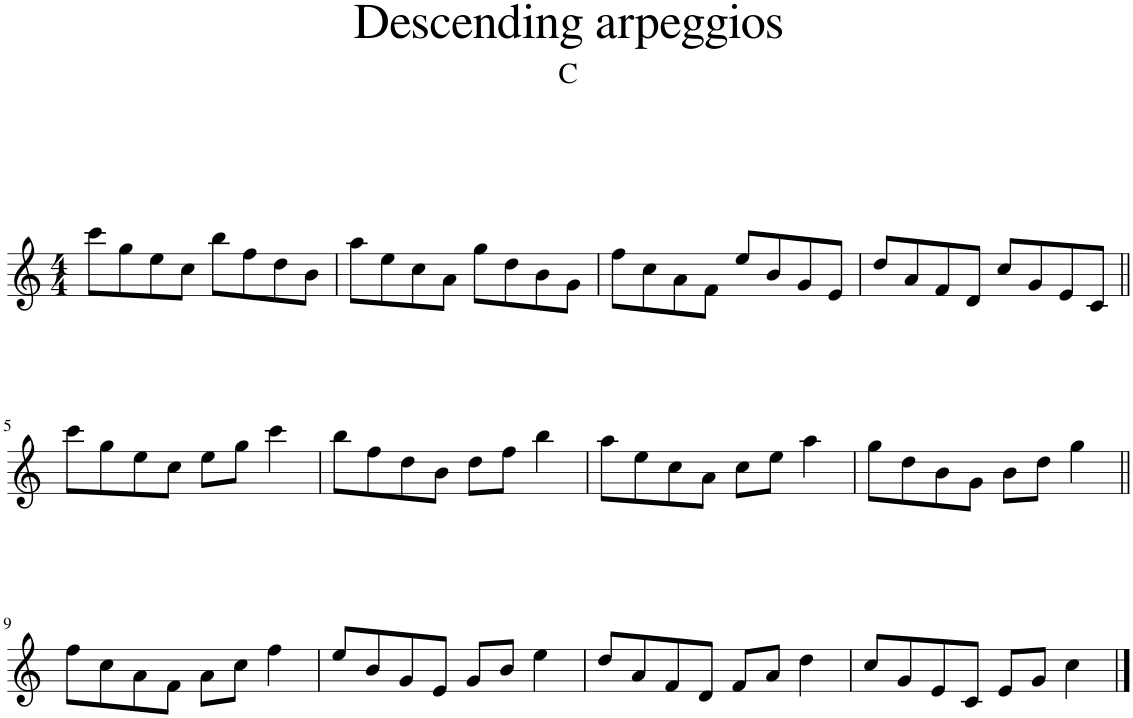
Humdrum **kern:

**kern
*part1
*staff1
*I"Oboe
*I'Ob
*clefG2
*k[]
*M4/4
=1
8ccc\L
8gg\
8ee\
8cc\J
8bb\L
8ff\
8dd\
8b\J
=2
8aa\L
8ee\
8cc\
8a\J
8gg\L
8dd\
8b\
8g\J
=3
8ff\L
8cc\
8a\
8f\J
8ee/L
8b/
8g/
8e/J
=4
8dd/L
8a/
8f/
8d/J
8cc/L
8g/
8e/
8c/J
!!LO:LB:g=z
=5||
8ccc\L
8gg\
8ee\
8cc\J
8ee\L
8gg\J
4ccc\
=6
8bb\L
8ff\
8dd\
8b\J
8dd\L
8ff\J
4bb\
=7
8aa\L
8ee\
8cc\
8a\J
8cc\L
8ee\J
4aa\
=8
8gg\L
8dd\
8b\
8g\J
8b\L
8dd\J
4gg\
!!LO:LB:g=z
=9||
8ff\L
8cc\
8a\
8f\J
8a\L
8cc\J
4ff\
=10
8ee/L
8b/
8g/
8e/J
8g/L
8b/J
4ee\
=11
8dd/L
8a/
8f/
8d/J
8f/L
8a/J
4dd\
=12
8cc/L
8g/
8e/
8c/J
8e/L
8g/J
4cc\
==
*-
